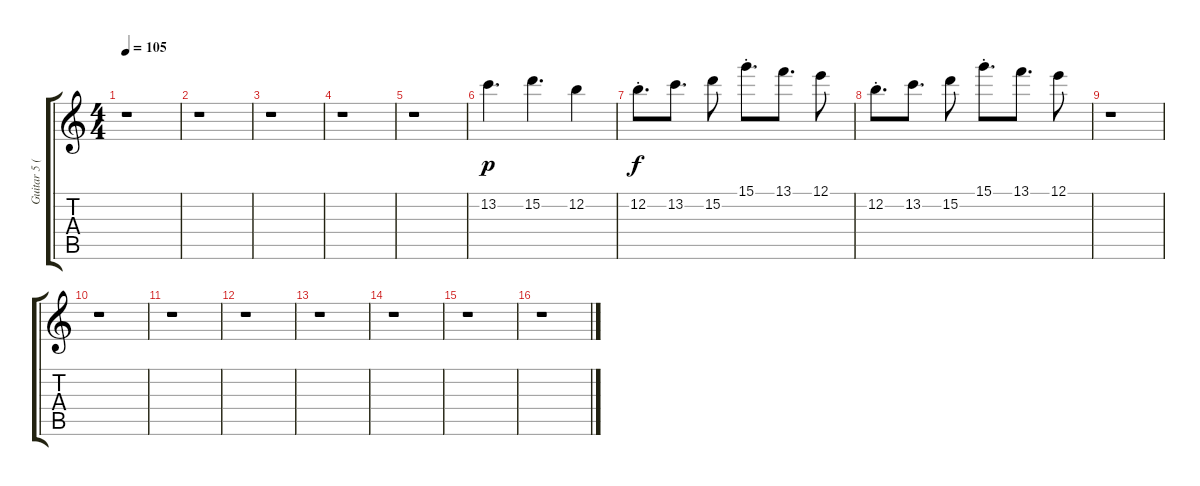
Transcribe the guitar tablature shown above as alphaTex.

\track ("Guitar 5 (Electric)" "Guitar 5 (") {instrument overdrivenguitar}
\staff {score tabs}
\tuning (E4 B3 G3 D3 A2 E2) {hide}
\ts (4 4)
\tempo 105
\clef g2
\ks c
r.1{dy p} |
r.1 |
r.1 |
r.1 |
r.1 |
13.2.4{d} 15.2.4{d} 12.2.4 |
12.2{st}.8{d dy f} 13.2.8{d} 15.2.8 15.1{st}.8{d} 13.1.8{d} 12.1.8 |
12.2{st}.8{d} 13.2.8{d} 15.2.8 15.1{st}.8{d} 13.1.8{d} 12.1.8 |
r.1 |
r.1 |
r.1 |
r.1 |
r.1 |
r.1 |
r.1 |
r.1
